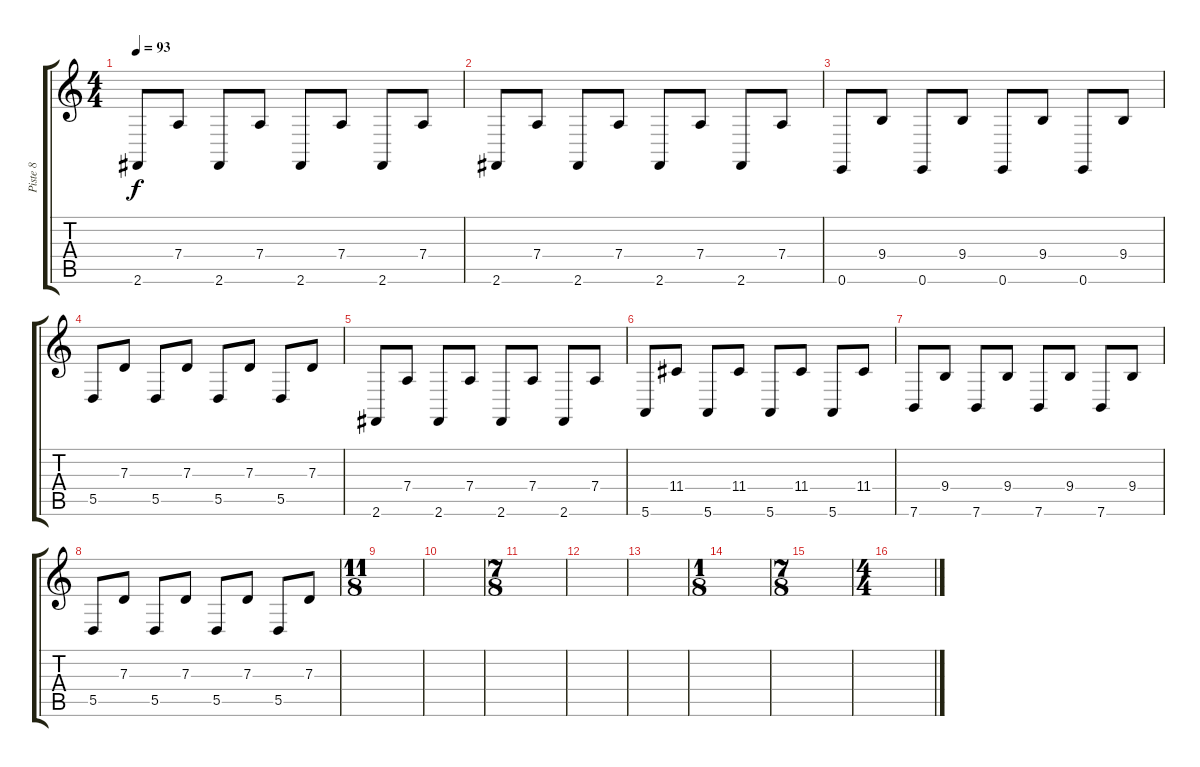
\track ("Piste 8" "Piste 8") {instrument fx4atmosphere}
\staff {score tabs}
\tuning (E4 B3 G3 D3 A2 E2) {hide}
\ts (4 4)
\tempo 93
\clef g2
\ks c
2.6.8{dy f} 7.4.8 2.6.8 7.4.8 2.6.8 7.4.8 2.6.8 7.4.8 |
2.6.8 7.4.8 2.6.8 7.4.8 2.6.8 7.4.8 2.6.8 7.4.8 |
0.6.8 9.4.8 0.6.8 9.4.8 0.6.8 9.4.8 0.6.8 9.4.8 |
5.5.8 7.3.8 5.5.8 7.3.8 5.5.8 7.3.8 5.5.8 7.3.8 |
2.6.8 7.4.8 2.6.8 7.4.8 2.6.8 7.4.8 2.6.8 7.4.8 |
5.6.8 11.4.8 5.6.8 11.4.8 5.6.8 11.4.8 5.6.8 11.4.8 |
7.6.8 9.4.8 7.6.8 9.4.8 7.6.8 9.4.8 7.6.8 9.4.8 |
5.5.8 7.3.8 5.5.8 7.3.8 5.5.8 7.3.8 5.5.8 7.3.8 |
\ts (11 8)
|
|
\ts (7 8)
|
|
|
\ts (1 8)
|
\ts (7 8)
|
\ts (4 4)
